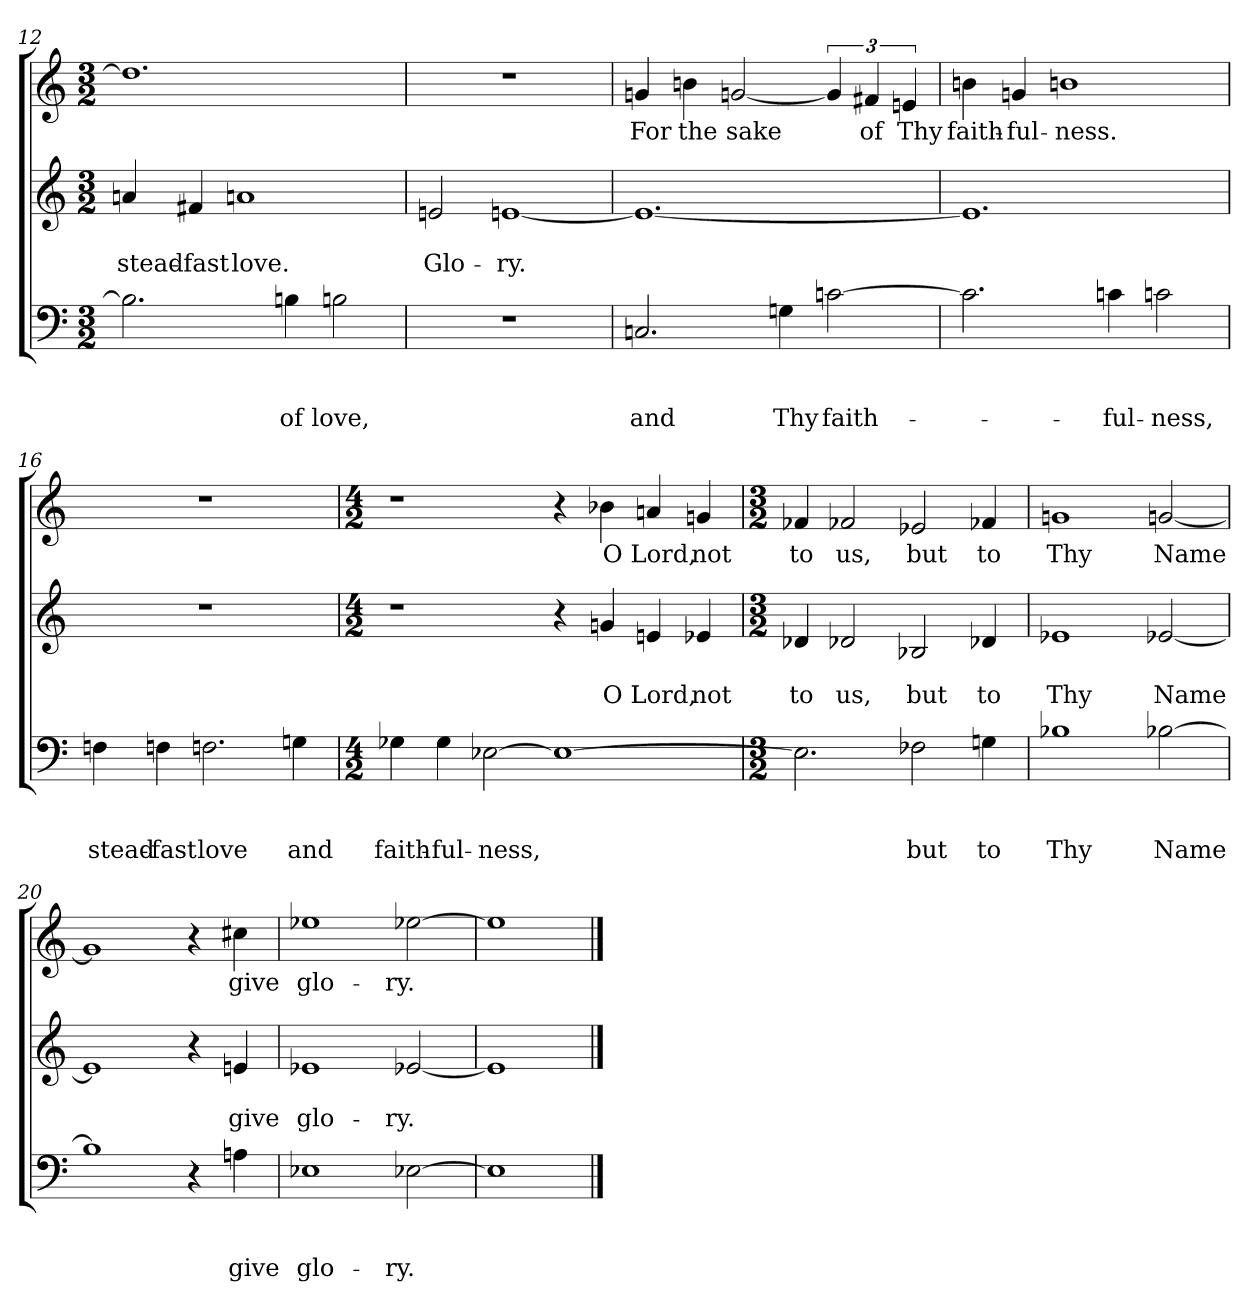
**kern	**text	**text	**text	**kern	**text	**text	**kern	**text
*part3	*part3	*part3	*part3	*part2	*part2	*part2	*part1	*part1
*staff3	*staff3	*staff3	*staff3	*staff2	*staff2	*staff2	*staff1	*staff1
*clefF4	*	*	*	*clefG2	*	*	*clefG2	*
*k[]	*	*	*	*k[]	*	*	*k[]	*
*C:	*	*	*	*C:	*	*	*C:	*
*M3/2	*	*	*	*M3/2	*	*	*M3/2	*
=12	=12	=12	=12	=12	=12	=12	=12	=12
2.B\]	.	.	.	4an/	.	stead-	1.dd#]	.
.	.	.	.	4f#X/	.	-fast	.	.
.	.	.	.	1an	.	love.	.	.
4Bn\	.	.	of	.	.	.	.	.
2Bn\	.	.	love,	.	.	.	.	.
=13	=13	=13	=13	=13	=13	=13	=13	=13
1.r	.	.	.	2en/	.	Glo-	1.r	.
.	.	.	.	[1en	.	-ry.	.	.
=14	=14	=14	=14	=14	=14	=14	=14	=14
2.Cn/	.	.	and	1.e_	.	.	4gn/	For
.	.	.	.	.	.	.	4bn\	the
.	.	.	.	.	.	.	[2gn/	sake
4Gn\	.	.	Thy	.	.	.	.	.
[2cn\	.	.	faith-	.	.	.	6g/]	.
.	.	.	.	.	.	.	6f#X/	of
.	.	.	.	.	.	.	6en/	Thy
!!LO:LB:g=z
=15	=15	=15	=15	=15	=15	=15	=15	=15
2.c\]	.	.	.	1.e]	.	.	4bn\	faith-
.	.	.	.	.	.	.	4gn/	-ful-
.	.	.	.	.	.	.	1bn	-ness.
4cn\	.	.	-ful-	.	.	.	.	.
2cn\	.	.	-ness,	.	.	.	.	.
=16	=16	=16	=16	=16	=16	=16	=16	=16
4Fn\	.	.	stead-	1.r	.	.	1.r	.
4Fn\	.	.	-fast	.	.	.	.	.
2.Fn\	.	.	love	.	.	.	.	.
4Gn\	.	.	and	.	.	.	.	.
=17	=17	=17	=17	=17	=17	=17	=17	=17
*M4/2	*	*	*	*M4/2	*	*	*M4/2	*
4G-X\	.	.	faith-	1r	.	.	1r	.
4G-\	.	.	-ful-	.	.	.	.	.
[2E-X\	.	.	-ness,	.	.	.	.	.
1E-_	.	.	.	4r	.	.	4r	.
.	.	.	.	4gn/	.	O	4b-X\	O
.	.	.	.	4en/	.	Lord,	4an/	Lord,
.	.	.	.	4e-X/	.	not	4gn/	not
!!LO:LB:g=z
=18	=18	=18	=18	=18	=18	=18	=18	=18
*M3/2	*	*	*	*M3/2	*	*	*M3/2	*
2.E-\]	.	.	.	4d-X/	.	to	4f-X/	to
.	.	.	.	2d-X/	.	us,	2f-X/	us,
2F-X\	.	.	but	2B-X/	.	but	2e-X/	but
4Gn\	.	.	to	4d-X/	.	to	4f-X/	to
=19	=19	=19	=19	=19	=19	=19	=19	=19
1B-X	.	.	Thy	1e-X	.	Thy	1gn	Thy
[2B-X\	.	.	Name	[2e-X/	.	Name	[2gn/	Name
=20	=20	=20	=20	=20	=20	=20	=20	=20
1B-]	.	.	.	1e-]	.	.	1g]	.
4r	.	.	.	4r	.	.	4r	.
4An\	.	.	give	4en/	.	give	4cc#X\	give
=21	=21	=21	=21	=21	=21	=21	=21	=21
1E-X	.	.	glo-	1e-X	.	glo-	1ee-X	glo-
[2E-X\	.	.	-ry.	[2e-X/	.	-ry.	[2ee-X\	-ry.
=22	=22	=22	=22	=22	=22	=22	=22	=22
1E-]	.	.	.	1e-]	.	.	1ee-]	.
==	==	==	==	==	==	==	==	==
*-	*-	*-	*-	*-	*-	*-	*-	*-
